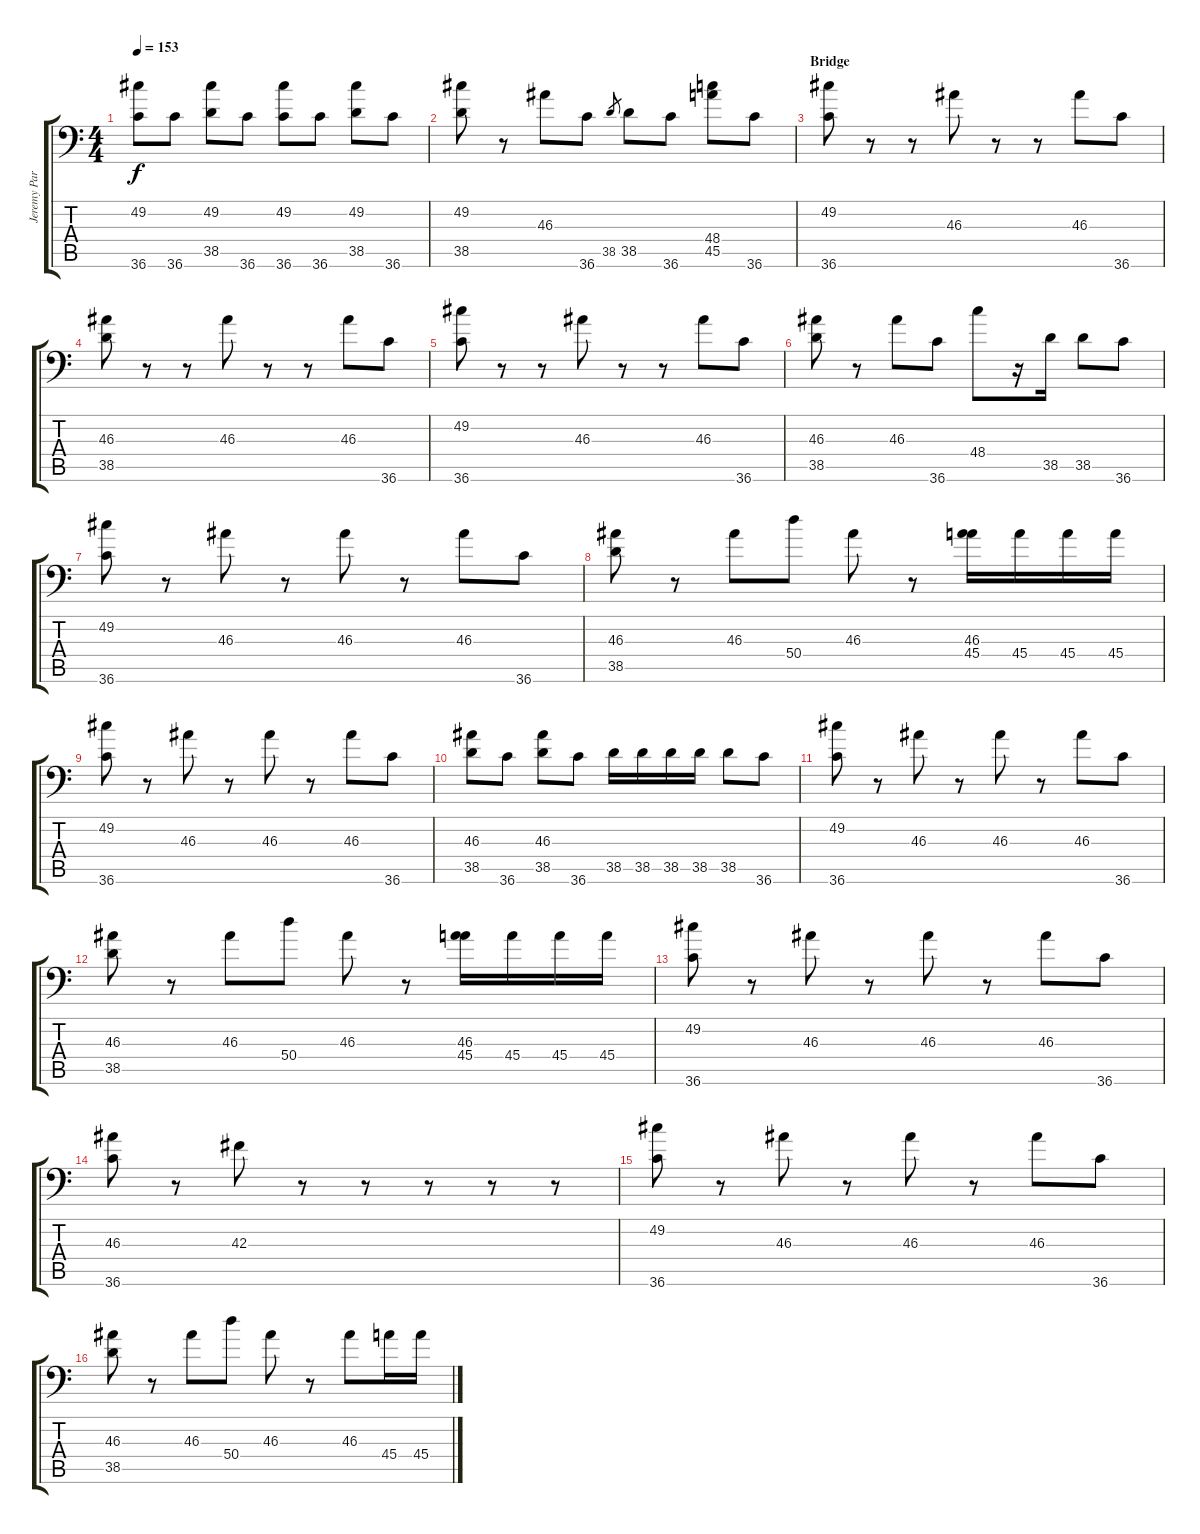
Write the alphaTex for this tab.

\track ("Jeremy Park" "Jeremy Par") {instrument acousticgrandpiano}
\staff {score tabs}
\tuning (C-1 C-1 C-1 C-1 C-1 C-1) {hide}
\ts (4 4)
\tempo 153
\clef f4
\ks c
(49.2 36.6).8{dy f} 36.6.8 (49.2 38.5).8 36.6.8 (49.2 36.6).8 36.6.8 (49.2 38.5).8 36.6.8 |
(49.2 38.5).8 r.8 46.3.8 36.6.8 38.5.8{gr} 38.5.8 36.6.8 (48.4 45.5).8 36.6.8 |
\section ("" "Bridge")
(49.2 36.6).8 r.8 r.8 46.3.8 r.8 r.8 46.3.8 36.6.8 |
(46.3 38.5).8 r.8 r.8 46.3.8 r.8 r.8 46.3.8 36.6.8 |
(49.2 36.6).8 r.8 r.8 46.3.8 r.8 r.8 46.3.8 36.6.8 |
(46.3 38.5).8 r.8 46.3.8 36.6.8 48.4.8 r.16 38.5.16 38.5.8 36.6.8 |
(49.2 36.6).8 r.8 46.3.8 r.8 46.3.8 r.8 46.3.8 36.6.8 |
(46.3 38.5).8 r.8 46.3.8 50.4.8 46.3.8 r.8 (46.3 45.4).16 45.4.16 45.4.16 45.4.16 |
(49.2 36.6).8 r.8 46.3.8 r.8 46.3.8 r.8 46.3.8 36.6.8 |
(46.3 38.5).8 36.6.8 (46.3 38.5).8 36.6.8 38.5.16 38.5.16 38.5.16 38.5.16 38.5.8 36.6.8 |
(49.2 36.6).8 r.8 46.3.8 r.8 46.3.8 r.8 46.3.8 36.6.8 |
(46.3 38.5).8 r.8 46.3.8 50.4.8 46.3.8 r.8 (46.3 45.4).16 45.4.16 45.4.16 45.4.16 |
(49.2 36.6).8 r.8 46.3.8 r.8 46.3.8 r.8 46.3.8 36.6.8 |
(46.3 36.6).8 r.8 42.3.8 r.8 r.8 r.8 r.8 r.8 |
(49.2 36.6).8 r.8 46.3.8 r.8 46.3.8 r.8 46.3.8 36.6.8 |
(46.3 38.5).8 r.8 46.3.8 50.4.8 46.3.8 r.8 46.3.8 45.4.16 45.4.16
